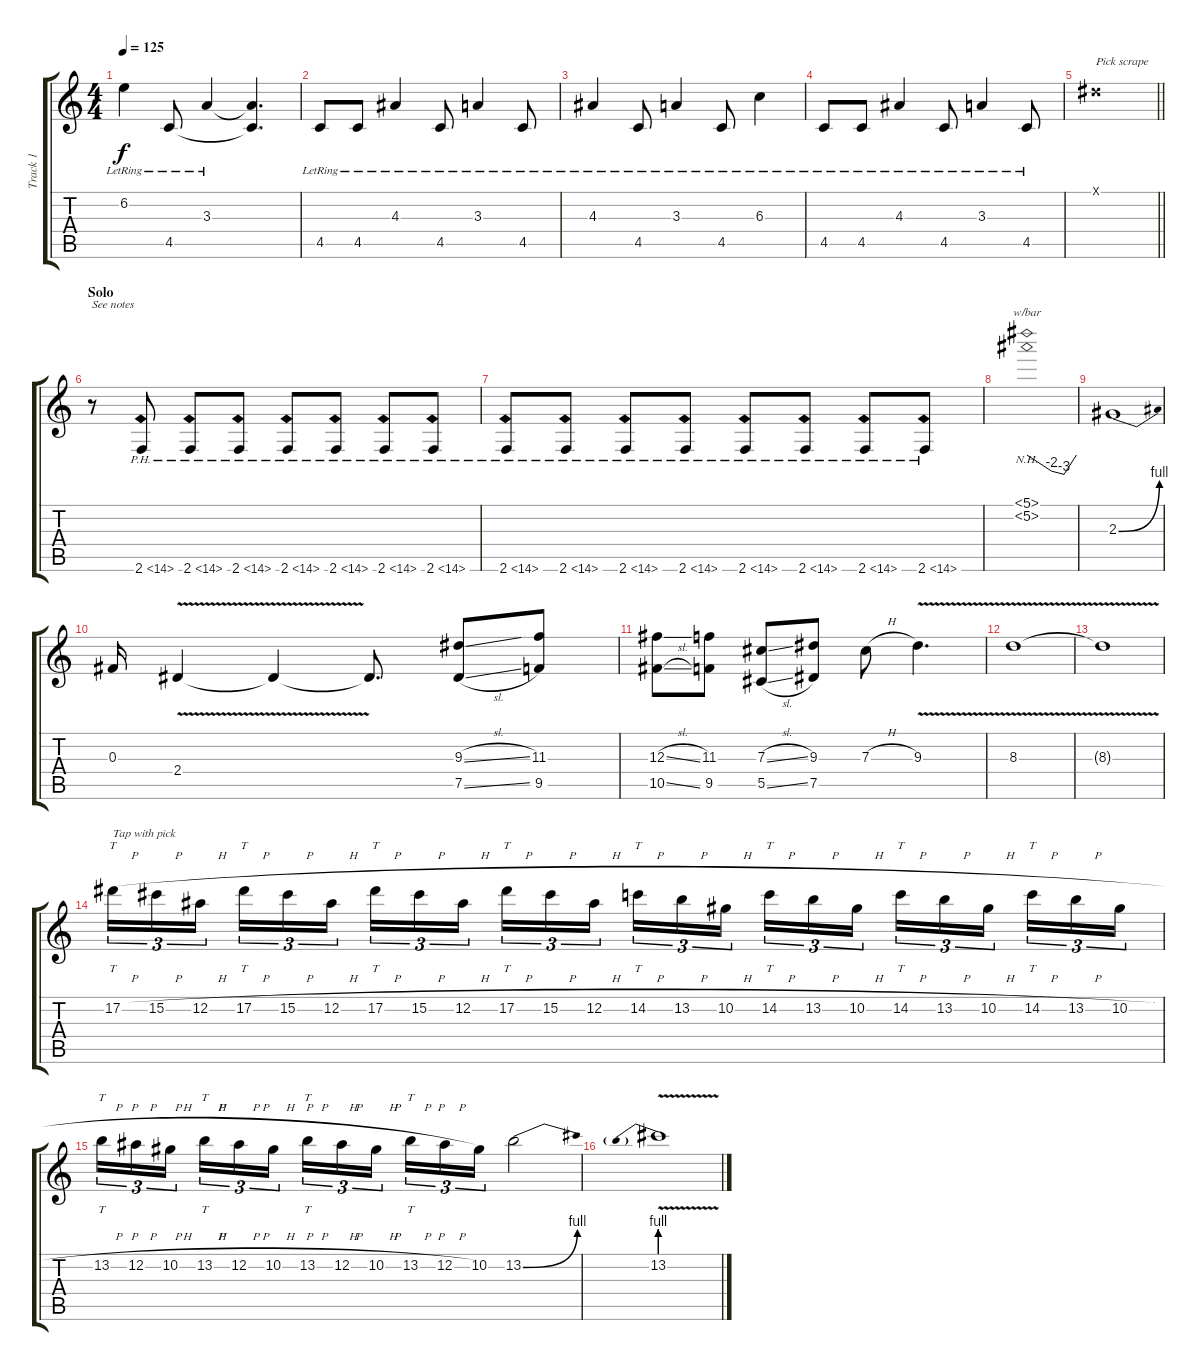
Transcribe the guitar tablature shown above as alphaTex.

\track ("Track 1" "Track 1") {instrument distortionguitar}
\staff {score tabs}
\tuning (Eb4 Bb3 Gb3 Db3 Ab2 Eb2) {hide}
\ts (4 4)
\tempo 125
\clef g2
\ks c
6.2{lr}.4{dy f} 4.5{lr}.8 3.3{lr}.4 (3.3{t} 4.5{t}).4{d} |
4.5{lr}.8 4.5{lr}.8 4.3{lr}.4 4.5{lr}.8 3.3{lr}.4 4.5{lr}.8 |
4.3{lr}.4 4.5{lr}.8 3.3{lr}.4 4.5{lr}.8 6.3{lr}.4 |
4.5{lr}.8 4.5{lr}.8 4.3{lr}.4 4.5{lr}.8 3.3{lr}.4 4.5{lr}.8 |
\barLineRight lightlight
0.1{x}.1{txt "Pick scrape" instrument distortionguitar} |
\section ("" "Solo")
r.8{txt "See notes"} 2.6{ph 12}.8 2.6{ph 12}.8 2.6{ph 12}.8 2.6{ph 12}.8 2.6{ph 12}.8 2.6{ph 12}.8 2.6{ph 12}.8 |
2.6{ph 12}.8 2.6{ph 12}.8 2.6{ph 12}.8 2.6{ph 12}.8 2.6{ph 12}.8 2.6{ph 12}.8 2.6{ph 12}.8 2.6{ph 12}.8 |
(5.1{nh} 5.2{nh}).1{tbe (custom default 0 0 30 -8 45 -12 60 0)} |
2.3{be (bend 0 0 60 4)}.1 |
0.3.16 2.4{v}.4 2.4{t}.4 2.4{t}.8{d} (9.3{sl} 7.5{sl}).8 (11.3 9.5).8 |
(12.3{sl} 10.5{sl}).8 (11.3 9.5).8 (7.3{sl} 5.5{sl}).8 (9.3 7.5).8 7.3{h}.8 9.3{v}.4{d} |
8.3{v}.1 |
8.3{t}.1 |
17.2{h}.16{tt tu (3 2) txt "Tap with pick"} 15.2{h}.16{tu (3 2)} 12.2{h}.16{tu (3 2) beam splitsecondary} 17.2{h}.16{tt tu (3 2)} 15.2{h}.16{tu (3 2)} 12.2{h}.16{tu (3 2)} 17.2{h}.16{tt tu (3 2)} 15.2{h}.16{tu (3 2)} 12.2{h}.16{tu (3 2) beam splitsecondary} 17.2{h}.16{tt tu (3 2)} 15.2{h}.16{tu (3 2)} 12.2{h}.16{tu (3 2)} 14.2{h}.16{tt tu (3 2)} 13.2{h}.16{tu (3 2)} 10.2{h}.16{tu (3 2) beam splitsecondary} 14.2{h}.16{tt tu (3 2)} 13.2{h}.16{tu (3 2)} 10.2{h}.16{tu (3 2)} 14.2{h}.16{tt tu (3 2)} 13.2{h}.16{tu (3 2)} 10.2{h}.16{tu (3 2) beam splitsecondary} 14.2{h}.16{tt tu (3 2)} 13.2{h}.16{tu (3 2)} 10.2{h}.16{tu (3 2)} |
13.2{h}.16{tt tu (3 2)} 12.2{h}.16{tu (3 2)} 10.2{h}.16{tu (3 2) beam splitsecondary} 13.2{h}.16{tt tu (3 2)} 12.2{h}.16{tu (3 2)} 10.2{h}.16{tu (3 2)} 13.2{h}.16{tt tu (3 2)} 12.2{h}.16{tu (3 2)} 10.2{h}.16{tu (3 2) beam splitsecondary} 13.2{h}.16{tt tu (3 2)} 12.2{h}.16{tu (3 2)} 10.2.16{tu (3 2)} 13.2{be (bend 0 0 60 4)}.2 |
13.2{be (prebend 0 4 60 4) v}.1
